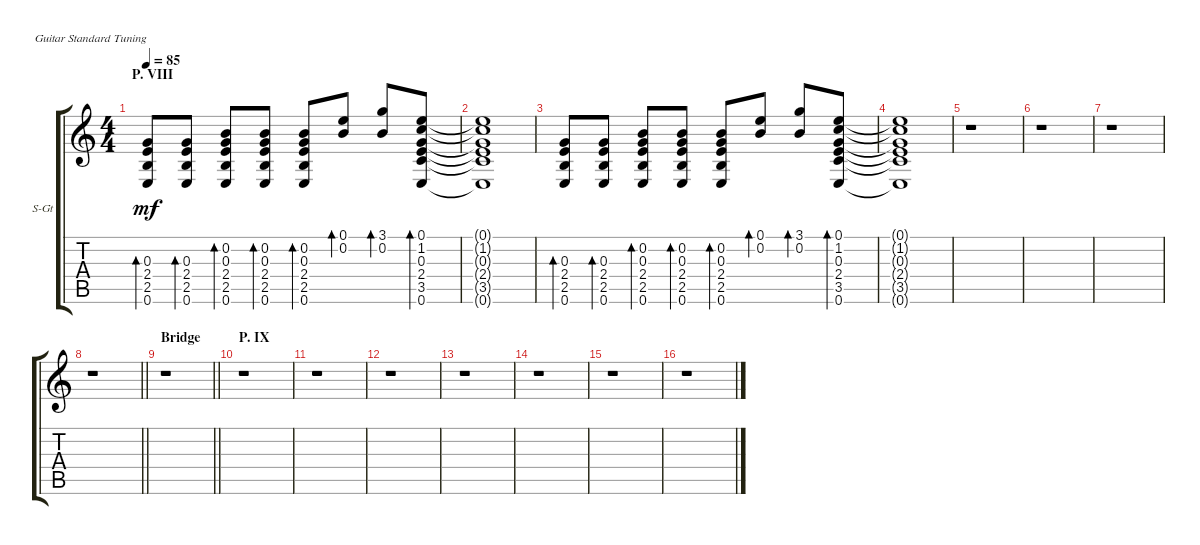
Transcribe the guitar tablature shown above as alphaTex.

\bracketExtendMode groupsimilarinstruments
\firstSystemTrackNameOrientation horizontal
\otherSystemsTrackNameOrientation horizontal
\track ("Rhytm Guitar (Right) (Clean)" "S-Gt") {instrument acousticguitarsteel}
\staff {score tabs}
\tuning (E4 B3 G3 D3 A2 E2)
\ts (4 4)
\section ("" "P. VIII")
\tempo 85
\clef g2
\ks c
(0.3 2.4 2.5 0.6).8{bd 30 dy mf} (0.3 2.4 2.5 0.6).8{bd 30} (0.2 0.3 2.4 2.5 0.6).8{bd 30} (0.2 0.3 2.4 2.5 0.6).8{bd 30} (0.2 0.3 2.4 2.5 0.6).8{bd 30} (0.1 0.2).8{bd 30} (3.1 0.2).8{bd 30} (0.1 1.2 0.3 2.4 3.5 0.6).8{bd 30} |
(0.1{t} 1.2{t} 0.3{t} 2.4{t} 3.5{t} 0.6{t}).1 |
(0.3 2.4 2.5 0.6).8{bd 30} (0.3 2.4 2.5 0.6).8{bd 30} (0.2 0.3 2.4 2.5 0.6).8{bd 30} (0.2 0.3 2.4 2.5 0.6).8{bd 30} (0.2 0.3 2.4 2.5 0.6).8{bd 30} (0.1 0.2).8{bd 30} (3.1 0.2).8{bd 30} (0.1 1.2 0.3 2.4 3.5 0.6).8{bd 30} |
(0.1{t} 1.2{t} 0.3{t} 2.4{t} 3.5{t} 0.6{t}).1 |
r.1 |
r.1 |
r.1 |
\barLineRight lightlight
r.1 |
\section ("" "Bridge")
\barLineRight lightlight
r.1 |
\section ("" "P. IX")
r.1 |
r.1 |
r.1 |
r.1 |
r.1 |
r.1 |
r.1
